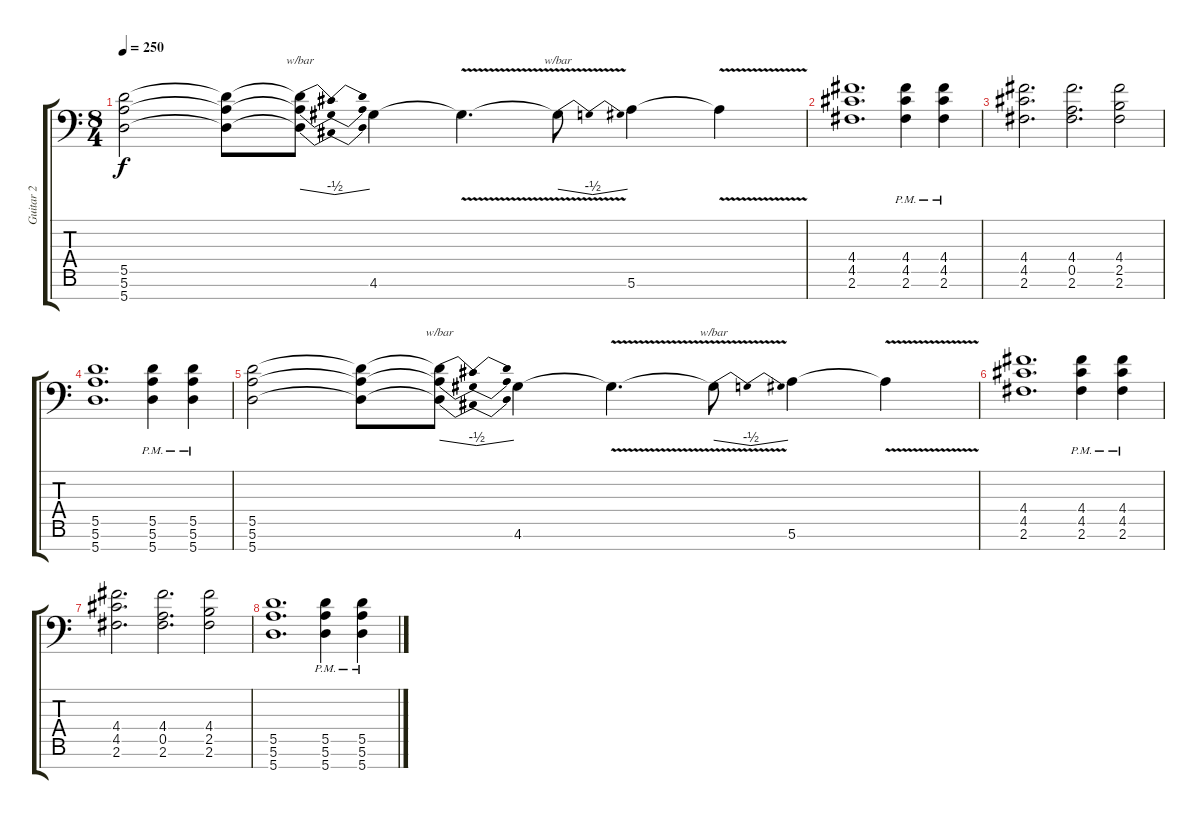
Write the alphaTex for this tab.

\track ("Guitar 2" "Guitar 2") {instrument overdrivenguitar}
\staff {score tabs}
\tuning (E4 B3 G3 D3 A2 E2 A1) {hide}
\ts (8 4)
\tempo 250
\clef f4
\ks c
(5.5 5.6 5.7).2{dy f} (5.5{t} 5.6{t} 5.7{t}).8 (5.5{t} 5.6{t} 5.7{t}).8{tbe (dip default 0 0 30 -2 60 0)} 4.6.4 4.6{v t}.4{d} 4.6{t}.8{tbe (dip default 0 0 30 -2 60 0)} 5.6.4 5.6{v t}.4 |
(4.4 4.5 2.6).1{d} (4.4{pm} 4.5{pm} 2.6{pm}).4 (4.4{pm} 4.5{pm} 2.6{pm}).4 |
(4.4 4.5 2.6).2{d} (4.4 0.5 2.6).2{d} (4.4 2.5 2.6).2 |
(5.5 5.6 5.7).1{d} (5.5{pm} 5.6{pm} 5.7{pm}).4 (5.5{pm} 5.6{pm} 5.7{pm}).4 |
(5.5 5.6 5.7).2 (5.5{t} 5.6{t} 5.7{t}).8 (5.5{t} 5.6{t} 5.7{t}).8{tbe (dip default 0 0 30 -2 60 0)} 4.6.4 4.6{v t}.4{d} 4.6{t}.8{tbe (dip default 0 0 30 -2 60 0)} 5.6.4 5.6{v t}.4 |
(4.4 4.5 2.6).1{d} (4.4{pm} 4.5{pm} 2.6{pm}).4 (4.4{pm} 4.5{pm} 2.6{pm}).4 |
(4.4 4.5 2.6).2{d} (4.4 0.5 2.6).2{d} (4.4 2.5 2.6).2 |
(5.5 5.6 5.7).1{d} (5.5{pm} 5.6{pm} 5.7{pm}).4 (5.5{pm} 5.6{pm} 5.7{pm}).4
